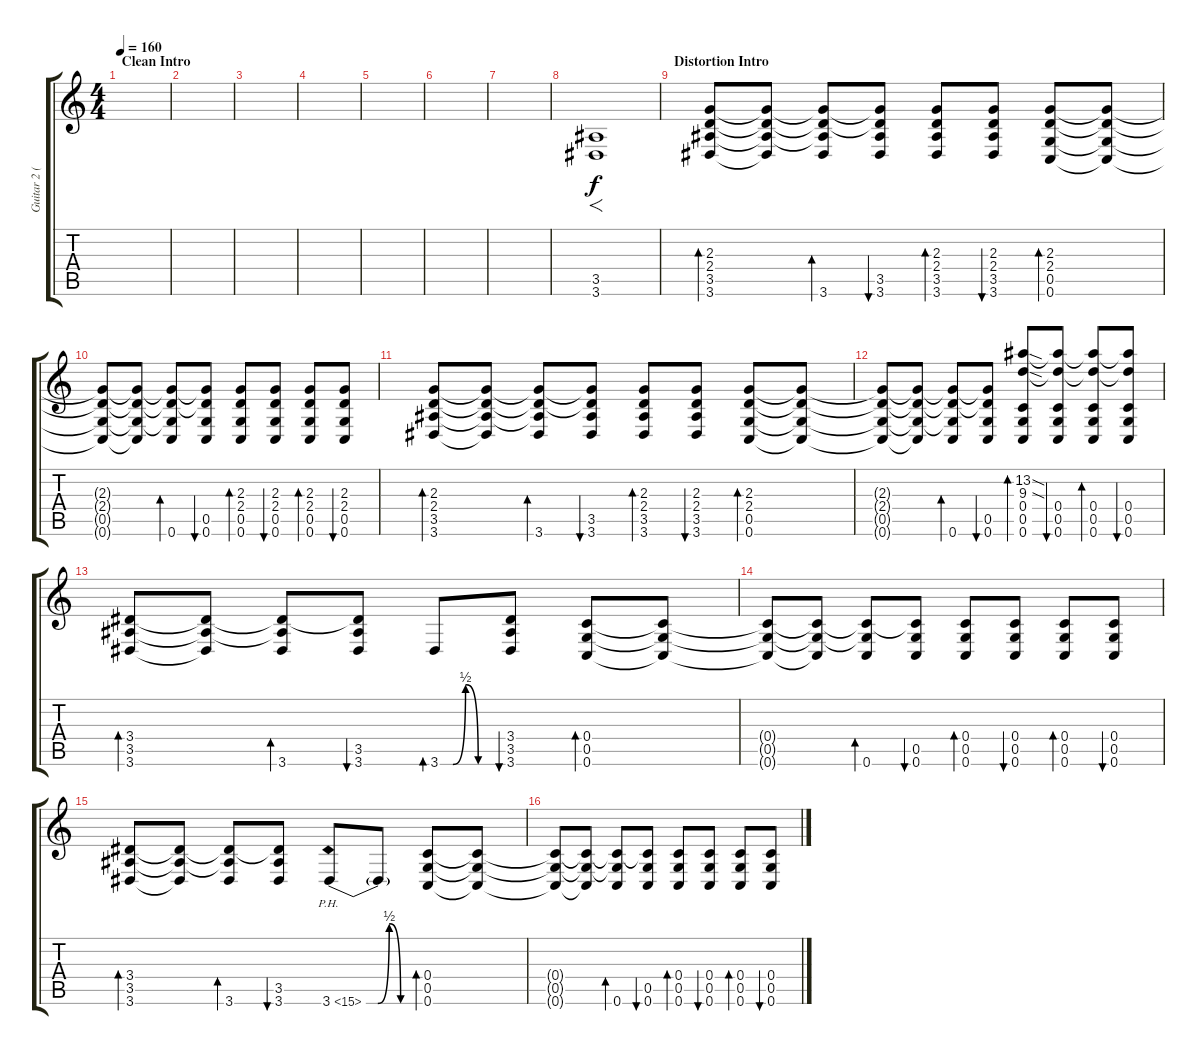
\track ("Guitar 2 (distortion)" "Guitar 2 (") {instrument distortionguitar}
\staff {score tabs}
\tuning (D4 A3 F3 C3 G2 C2) {hide}
\ts (4 4)
\section ("" "Clean Intro")
\tempo 160
\clef g2
\ks c
|
|
|
|
|
|
|
(3.5 3.6).1{f} |
\section ("" "Distortion Intro")
(2.3 2.4 3.5 3.6).8{bd 60} (2.3{t} 2.4{t} 3.5{t} 3.6{t}).8 (2.3{t} 2.4{t} 3.5{t} 3.6).8{bd 60} (2.3{t} 2.4{t} 3.5 3.6).8{bu 60} (2.3 2.4 3.5 3.6).8{bd 60} (2.3 2.4 3.5 3.6).8{bu 60} (2.3 2.4 0.5 0.6).8{bd 60} (2.3{t} 2.4{t} 0.5{t} 0.6{t}).8 |
(2.3{t} 2.4{t} 0.5{t} 0.6{t}).8 (2.3{t} 2.4{t} 0.5{t} 0.6{t}).8 (2.3{t} 2.4{t} 0.5{t} 0.6).8{bd 60} (2.3{t} 2.4{t} 0.5 0.6).8{bu 60} (2.3 2.4 0.5 0.6).8{bd 60} (2.3 2.4 0.5 0.6).8{bu 60} (2.3 2.4 0.5 0.6).8{bd 60} (2.3 2.4 0.5 0.6).8{bu 60} |
(2.3 2.4 3.5 3.6).8{bd 60} (2.3{t} 2.4{t} 3.5{t} 3.6{t}).8 (2.3{t} 2.4{t} 3.5{t} 3.6).8{bd 60} (2.3{t} 2.4{t} 3.5 3.6).8{bu 60} (2.3 2.4 3.5 3.6).8{bd 60} (2.3 2.4 3.5 3.6).8{bu 60} (2.3 2.4 0.5 0.6).8{bd 60} (2.3{t} 2.4{t} 0.5{t} 0.6{t}).8 |
(2.3{t} 2.4{t} 0.5{t} 0.6{t}).8 (2.3{t} 2.4{t} 0.5{t} 0.6{t}).8 (2.3{t} 2.4{t} 0.5{t} 0.6).8{bd 60} (2.3{t} 2.4{t} 0.5 0.6).8{bu 60} (13.2{sod} 9.3{sod} 0.4 0.5 0.6).8{bd 60} (13.2{t} 9.3{t} 0.4 0.5 0.6).8{bu 60} (13.2{t} 9.3{t} 0.4 0.5 0.6).8{bd 60} (13.2{t} 9.3{t} 0.4 0.5 0.6).8{bu 60} |
(3.4 3.5 3.6).8{bd 60} (3.4{t} 3.5{t} 3.6{t}).8 (3.4{t} 3.5{t} 3.6).8{bd 60} (3.4{t} 3.5 3.6).8{bu 60} 3.6{be (custom 0 0 15 0 30 2 45 0 60 0)}.8{bd 60} (3.4 3.5 3.6).8{bu 60} (0.4 0.5 0.6).8{bd 60} (0.4{t} 0.5{t} 0.6{t}).8 |
(0.4{t} 0.5{t} 0.6{t}).8 (0.4{t} 0.5{t} 0.6{t}).8 (0.4{t} 0.5{t} 0.6).8{bd 60} (0.4{t} 0.5 0.6).8{bu 60} (0.4 0.5 0.6).8{bd 60} (0.4 0.5 0.6).8{bu 60} (0.4 0.5 0.6).8{bd 60} (0.4 0.5 0.6).8{bu 60} |
(3.4 3.5 3.6).8{bd 60} (3.4{t} 3.5{t} 3.6{t}).8 (3.4{t} 3.5{t} 3.6).8{bd 60} (3.4{t} 3.5 3.6).8{bu 60} 3.6{be (custom 0 0 15 0 30 2 45 0 60 0) ph 12}.8{volume 16 instrument guitarharmonics} 3.6{t}.8 (0.4 0.5 0.6).8{bd 60 volume 13 instrument distortionguitar} (0.4{t} 0.5{t} 0.6{t}).8 |
(0.4{t} 0.5{t} 0.6{t}).8 (0.4{t} 0.5{t} 0.6{t}).8 (0.4{t} 0.5{t} 0.6).8{bd 60} (0.4{t} 0.5 0.6).8{bu 60} (0.4 0.5 0.6).8{bd 60} (0.4 0.5 0.6).8{bu 60} (0.4 0.5 0.6).8{bd 60} (0.4 0.5 0.6).8{bu 60}
